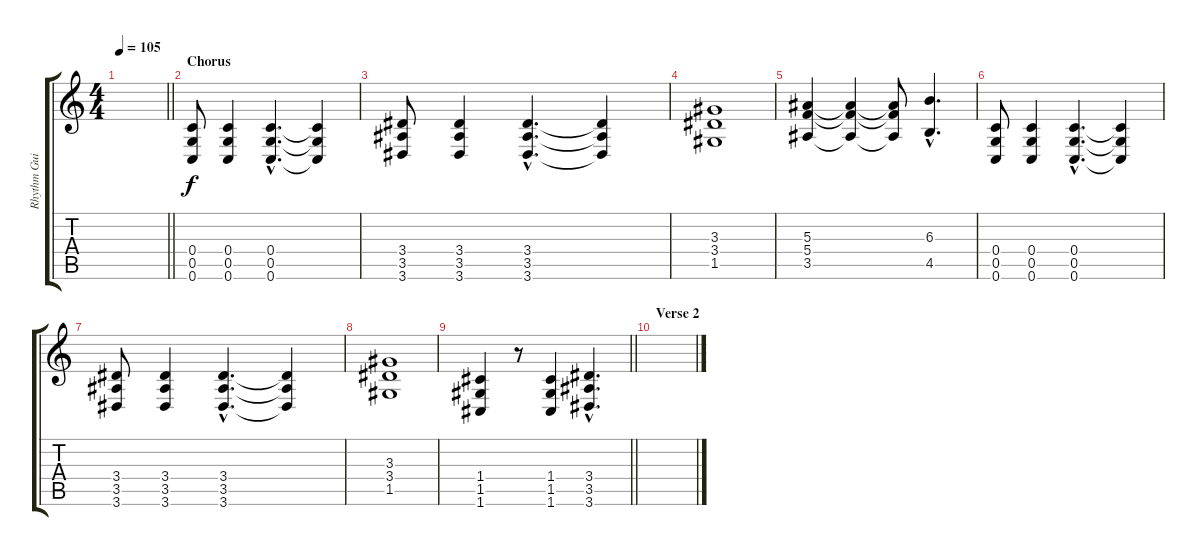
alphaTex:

\track ("Rhythm Guitar" "Rhythm Gui") {instrument distortionguitar}
\staff {score tabs}
\tuning (D4 A3 F3 C3 G2 C2) {hide}
\ts (4 4)
\tempo 105
\clef g2
\barLineRight lightlight
\ks c
|
\section ("" "Chorus")
(0.4 0.5 0.6).8 (0.4 0.5 0.6).4 (0.4{hac} 0.5{hac} 0.6{hac}).4{d} (0.4{t} 0.5{t} 0.6{t}).4 |
(3.4 3.5 3.6).8 (3.4 3.5 3.6).4 (3.4{hac} 3.5{hac} 3.6{hac}).4{d} (3.4{t} 3.5{t} 3.6{t}).4 |
(3.3 3.4 1.5).1 |
(5.3 5.4 3.5).4 (5.3{t} 5.4{t} 3.5{t}).4 (5.3{t} 5.4{t} 3.5{t}).8 (6.3{hac} 4.5{hac}).4{d} |
(0.4 0.5 0.6).8 (0.4 0.5 0.6).4 (0.4{hac} 0.5{hac} 0.6{hac}).4{d} (0.4{t} 0.5{t} 0.6{t}).4 |
(3.4 3.5 3.6).8 (3.4 3.5 3.6).4 (3.4{hac} 3.5{hac} 3.6{hac}).4{d} (3.4{t} 3.5{t} 3.6{t}).4 |
(3.3 3.4 1.5).1 |
\barLineRight lightlight
(1.4 1.5 1.6).4 r.8 (1.4 1.5 1.6).4 (3.4{hac} 3.5{hac} 3.6{hac}).4{d} |
\section ("" "Verse 2")
